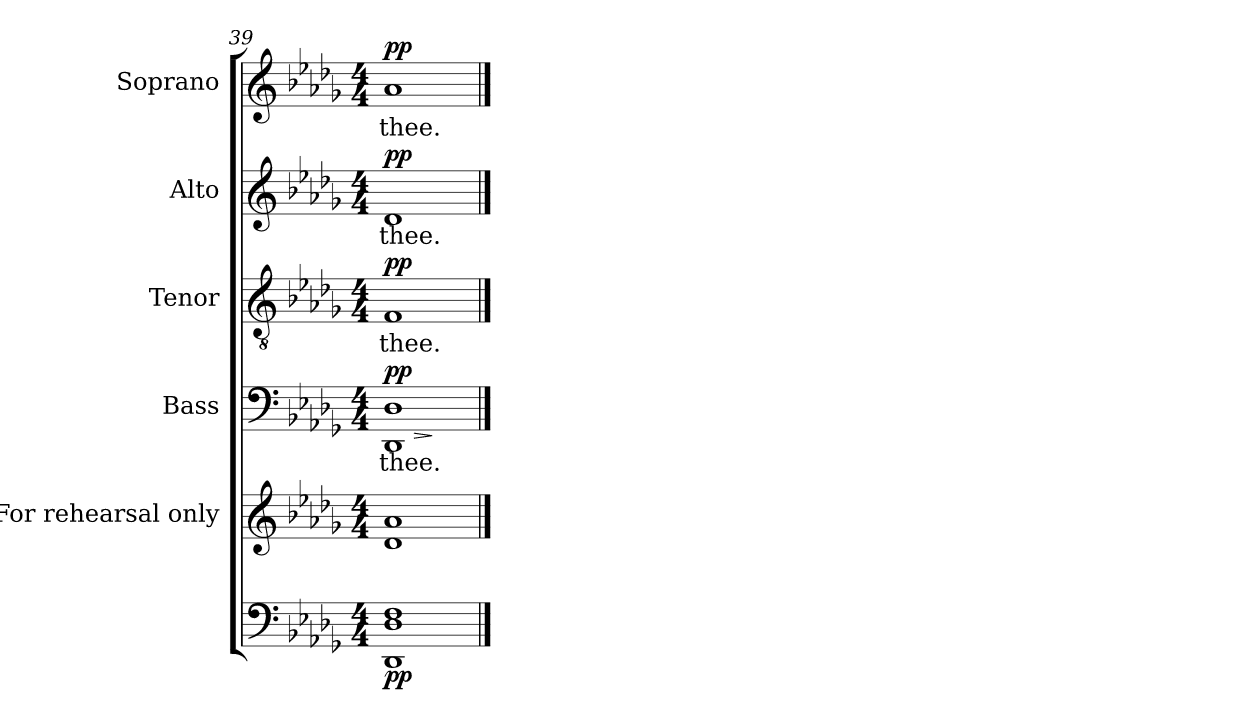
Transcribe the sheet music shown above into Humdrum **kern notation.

**kern	**dynam	**kern	**kern	**text	**dynam	**kern	**text	**dynam	**kern	**text	**dynam	**kern	**text	**dynam
*part6	*part6	*part5	*part4	*part4	*part4	*part3	*part3	*part3	*part2	*part2	*part2	*part1	*part1	*part1
*staff6	*staff6	*staff5	*staff4	*staff4	*staff4	*staff3	*staff3	*staff3	*staff2	*staff2	*staff2	*staff1	*staff1	*staff1
*	*	*I"For  rehearsal  only	*I"Bass	*	*	*I"Tenor	*	*	*I"Alto	*	*	*I"Soprano	*	*
*	*	*	*I'B	*	*	*I'T	*	*	*I'A	*	*	*I'S	*	*
*clefF4	*	*clefG2	*clefF4	*	*	*clefGv2	*	*	*clefG2	*	*	*clefG2	*	*
*	*	*	*	*	*	*ITrd7c12	*	*	*	*	*	*	*	*
*k[b-e-a-d-g-]	*	*k[b-e-a-d-g-]	*k[b-e-a-d-g-]	*	*	*k[b-e-a-d-g-]	*	*	*k[b-e-a-d-g-]	*	*	*k[b-e-a-d-g-]	*	*
*D-:	*	*D-:	*D-:	*	*	*D-:	*	*	*D-:	*	*	*D-:	*	*
*M4/4	*	*M4/4	*M4/4	*	*	*M4/4	*	*	*M4/4	*	*	*M4/4	*	*
=39	=39	=39	=39	=39	=39	=39	=39	=39	=39	=39	=39	=39	=39	=39
*	*	*^	*	*	*	*	*	*	*	*	*	*	*	*
!	!	!	!	!	!LO:LY:b:color=#000000	!LO:HP:b	!	!	!	!	!	!	!	!	!
!	!	!	!	!	!	!	!	!LO:LY:b:color=#000000	!	!	!	!	!	!	!
!	!	!	!	!	!	!	!	!	!	!	!LO:LY:b:color=#000000	!	!	!	!
!	!	!	!	!	!	!	!	!	!	!	!	!	!	!LO:LY:b:color=#000000	!
1DD-i 1D-i 1Fi	pp	1a-i	1d-i	1DD-i 1D-i	thee.	> pp	1FFi	thee.	pp	1d-i	thee.	pp	1a-i	thee.	pp
*	*	*v	*v	*	*	*	*	*	*	*	*	*	*	*	*
.	.	.	.	.	]	.	.	.	.	.	.	.	.	.
==	==	==	==	==	==	==	==	==	==	==	==	==	==	==
*-	*-	*-	*-	*-	*-	*-	*-	*-	*-	*-	*-	*-	*-	*-
